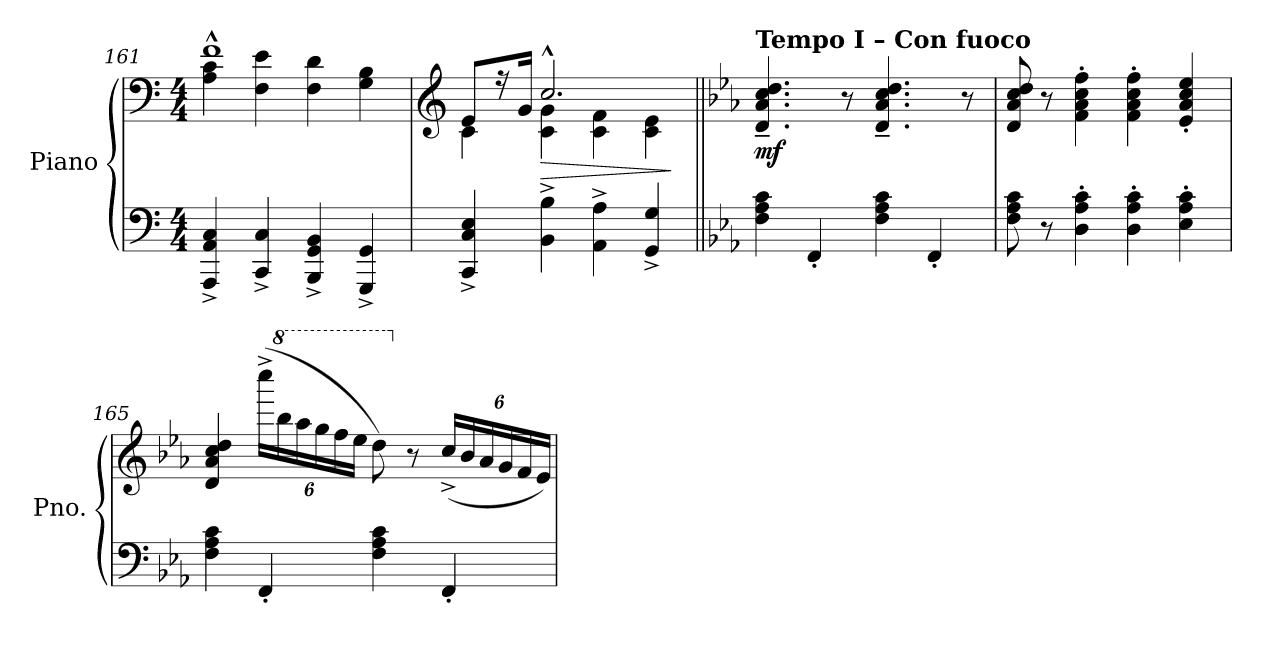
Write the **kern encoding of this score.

**kern	**kern	**dynam
*part1	*part1	*part1
*staff2	*staff1	*staff1/2
*I"Piano	*	*
*I'Pno.	*	*
*clefF4	*clefF4	*
*k[]	*k[]	*
*M4/4	*M4/4	*
=161	=161	=161
*	*^	*
4AAA/^ 4AA/^ 4C/^	1f^^	4A\ 4c\	.
4CC/^ 4C/^	.	4F\ 4e\	.
4BBB/^ 4GG/^ 4BB/^	.	4F\ 4d\	.
4GGG/^ 4GG/^	.	4G\ 4B\	.
!!LO:LB:g=z	!!
=162	=162	=162	=162
*	*clefG2	*	*
4CC/^ 4C/^ 4E/^	8e/L	4c\	.
.	16r	.	.
.	16g/Jk	.	.
!	!	!	!LO:HP:b
4BB\^ 4B\^	2.cc^^/	4c\ 4g\	>
4AA\^ 4A\^	.	4c\ 4f\	.
4GG/^ 4G/^	.	4c\ 4e\	.
*	*v	*v	*
.	.	]
=163||	=163||	=163||
*k[b-e-a-]	*k[b-e-a-]	*
!	!LO:TX:a:B:t=Tempo I – Con fuoco	!
!	!	!LO:DY:b
4F\ 4A-\ 4c\	4.d/~ 4.a-/~ 4.cc/~ 4.dd/~	mf
4FF'/	.	.
.	8r	.
4F\ 4A-\ 4c\	4.d/~ 4.a-/~ 4.cc/~ 4.dd/~	.
4FF'/	.	.
.	8r	.
=164	=164	=164
8F\ 8A-\ 8c\	8d/ 8a-/ 8cc/ 8dd/	.
8r	8r	.
4D\' 4A-\' 4c\'	4f\' 4a-\' 4cc\' 4ff\'	.
4D\' 4A-\' 4c\'	4f\' 4a-\' 4cc\' 4ff\'	.
4E-\' 4A-\' 4c\'	4e-/' 4a-/' 4cc/' 4ee-/'	.
=165	=165	=165
4F\ 4A-\ 4c\	4d/ 4a-/ 4cc/ 4dd/	.
*	*Xbrackettup	*
4FF'/	(>24cccc^\LL	.
*	*8va	*
.	24bbb-\	.
.	24aaa-\	.
.	24ggg\	.
.	24fff\	.
.	24eee-\JJ	.
4F\ 4A-\ 4c\	8ddd\)	.
*	*X8va	*
.	8r	.
4FF'/	(<24cc^/LL	.
.	24b-/	.
.	24a-/	.
.	24g/	.
.	24f/	.
.	24e-/JJ)	.
=	=	=
*-	*-	*-
